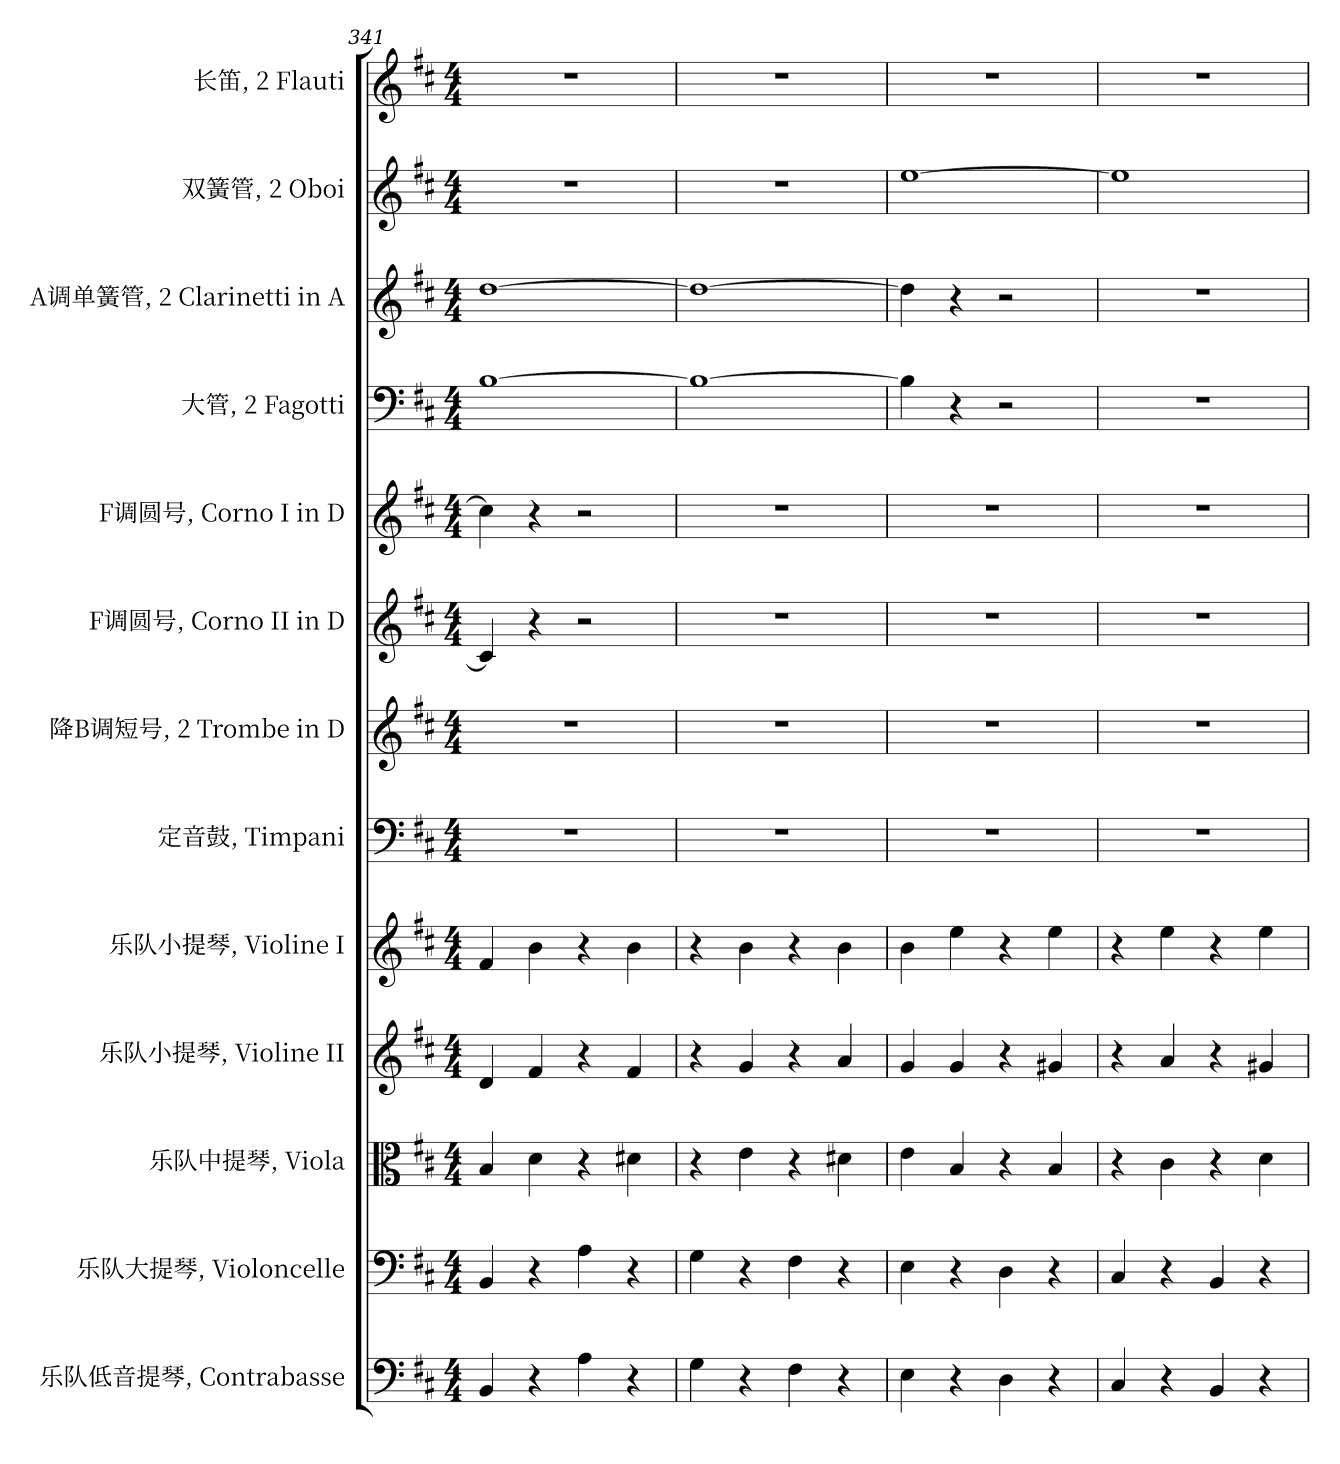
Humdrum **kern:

**kern	**kern	**kern	**kern	**kern	**kern	**kern	**kern	**kern	**kern	**kern	**kern	**kern
*part13	*part12	*part11	*part10	*part9	*part8	*part7	*part6	*part5	*part4	*part3	*part2	*part1
*staff13	*staff12	*staff11	*staff10	*staff9	*staff8	*staff7	*staff6	*staff5	*staff4	*staff3	*staff2	*staff1
*I"乐队低音提琴, Contrabasse	*I"乐队大提琴, Violoncelle	*I"乐队中提琴, Viola	*I"乐队小提琴, Violine II	*I"乐队小提琴, Violine I	*I"定音鼓, Timpani	*I"降B调短号, 2 Trombe in D	*I"F调圆号, Corno II in D	*I"F调圆号, Corno I in D	*I"大管, 2 Fagotti	*I"A调单簧管, 2 Clarinetti in A	*I"双簧管, 2 Oboi	*I"长笛, 2 Flauti
*I'Cbs.	*	*	*	*	*I'Timp.	*	*	*	*	*I'A Cl.	*I'Ob.	*I'Fl.
*clefF4	*clefF4	*clefC3	*clefG2	*clefG2	*clefF4	*clefG2	*clefG2	*clefG2	*clefF4	*clefG2	*clefG2	*clefG2
*ITrd7c12	*	*	*	*	*	*ITrd1c2	*ITrd4c7	*ITrd4c7	*	*ITrd2c3	*	*
*k[f#c#]	*k[f#c#]	*k[f#c#]	*k[f#c#]	*k[f#c#]	*k[f#c#]	*k[]	*k[f#]	*k[f#]	*k[f#c#]	*k[f#c#g#d#a#]	*k[f#c#]	*k[f#c#]
*M4/4	*M4/4	*M4/4	*M4/4	*M4/4	*M4/4	*M4/4	*M4/4	*M4/4	*M4/4	*M4/4	*M4/4	*M4/4
*MM263	*MM263	*MM263	*MM263	*MM263	*MM263	*MM263	*MM263	*MM263	*MM263	*MM263	*MM263	*MM263
=341	=341	=341	=341	=341	=341	=341	=341	=341	=341	=341	=341	=341
4BBB/	4BB/	4B/	4d/	4f#/	1r	1r	4F#/]	4f#\]	[1B	[1b	1r	1r
4r	4r	4d\	4f#/	4b\	.	.	4r	4r	.	.	.	.
4AA\	4A\	4r	4r	4r	.	.	2r	2r	.	.	.	.
4r	4r	4d#X\	4f#/	4b\	.	.	.	.	.	.	.	.
=342	=342	=342	=342	=342	=342	=342	=342	=342	=342	=342	=342	=342
*	*	*	*	*	*	*	*	*	*	*	*	*MM263
4GG\	4G\	4r	4r	4r	1r	1r	1r	1r	1B_	1b_	1r	1r
4r	4r	4e\	4g/	4b\	.	.	.	.	.	.	.	.
4FF#\	4F#\	4r	4r	4r	.	.	.	.	.	.	.	.
4r	4r	4d#X\	4a/	4b\	.	.	.	.	.	.	.	.
=343	=343	=343	=343	=343	=343	=343	=343	=343	=343	=343	=343	=343
*	*	*	*	*	*	*	*	*	*	*	*	*MM263
4EE\	4E\	4e\	4g/	4b\	1r	1r	1r	1r	4B\]	4b\]	[1ee	1r
4r	4r	4B/	4g/	4ee\	.	.	.	.	4r	4r	.	.
4DD\	4D\	4r	4r	4r	.	.	.	.	2r	2r	.	.
4r	4r	4B/	4g#X/	4ee\	.	.	.	.	.	.	.	.
=344	=344	=344	=344	=344	=344	=344	=344	=344	=344	=344	=344	=344
*	*	*	*	*	*	*	*	*	*	*	*	*MM263
4CC#/	4C#/	4r	4r	4r	1r	1r	1r	1r	1r	1r	1ee]	1r
4r	4r	4c#\	4a/	4ee\	.	.	.	.	.	.	.	.
4BBB/	4BB/	4r	4r	4r	.	.	.	.	.	.	.	.
4r	4r	4d\	4g#X/	4ee\	.	.	.	.	.	.	.	.
=	=	=	=	=	=	=	=	=	=	=	=	=
*-	*-	*-	*-	*-	*-	*-	*-	*-	*-	*-	*-	*-
